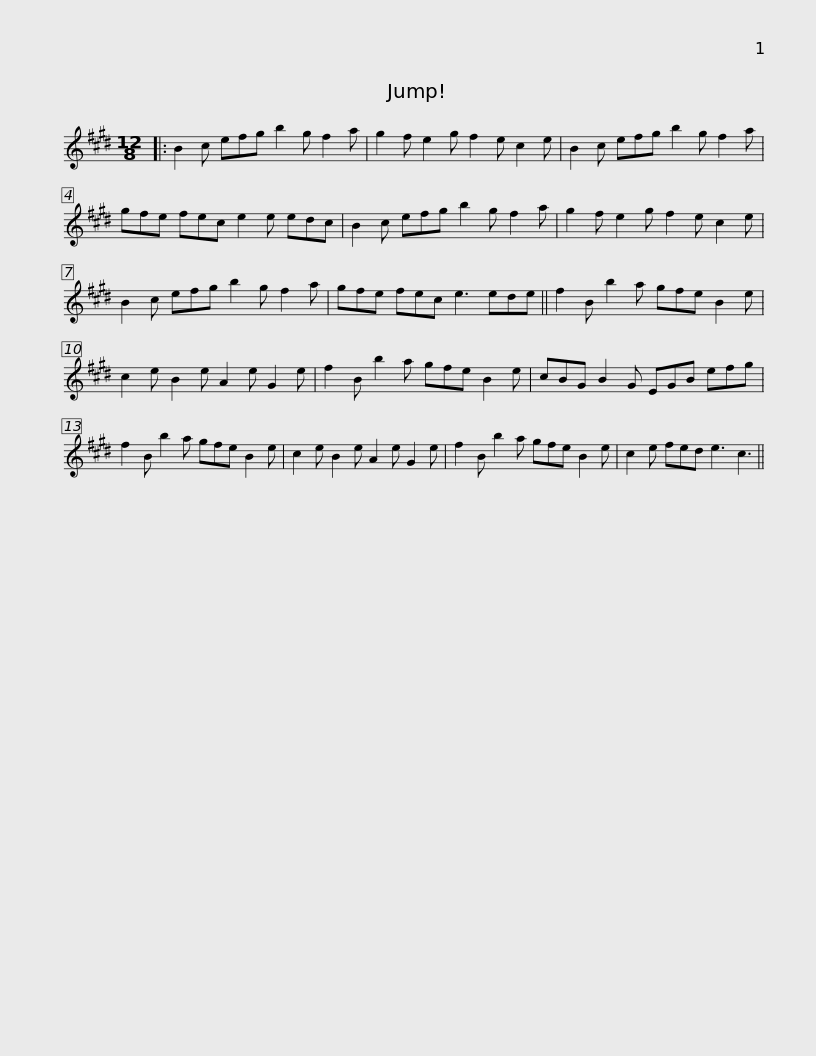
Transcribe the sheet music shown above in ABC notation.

X:1
L:1/8
M:12/8
I:linebreak $
K:E
V:1 treble
V:1
|: B2 c efg b2 g f2 a | g2 f e2 g f2 e c2 e | B2 c efg b2 g f2 a | gfe fec e2 e edc |$ B2 c efg b2 g f2 a | %5
 g2 f e2 g f2 e c2 e | B2 c efg b2 g f2 a | gfe fec e3 ede ||$ f2 B b2 a gfe B2 e | c2 e B2 e A2 e G2 e | %10
 f2 B b2 a gfe B2 e | cBG B2 G EGB efg |$ f2 B b2 a gfe B2 e | c2 e B2 e A2 e G2 e | f2 B b2 a gfe B2 e | %15
 c2 e fed e3 c3 || %16
